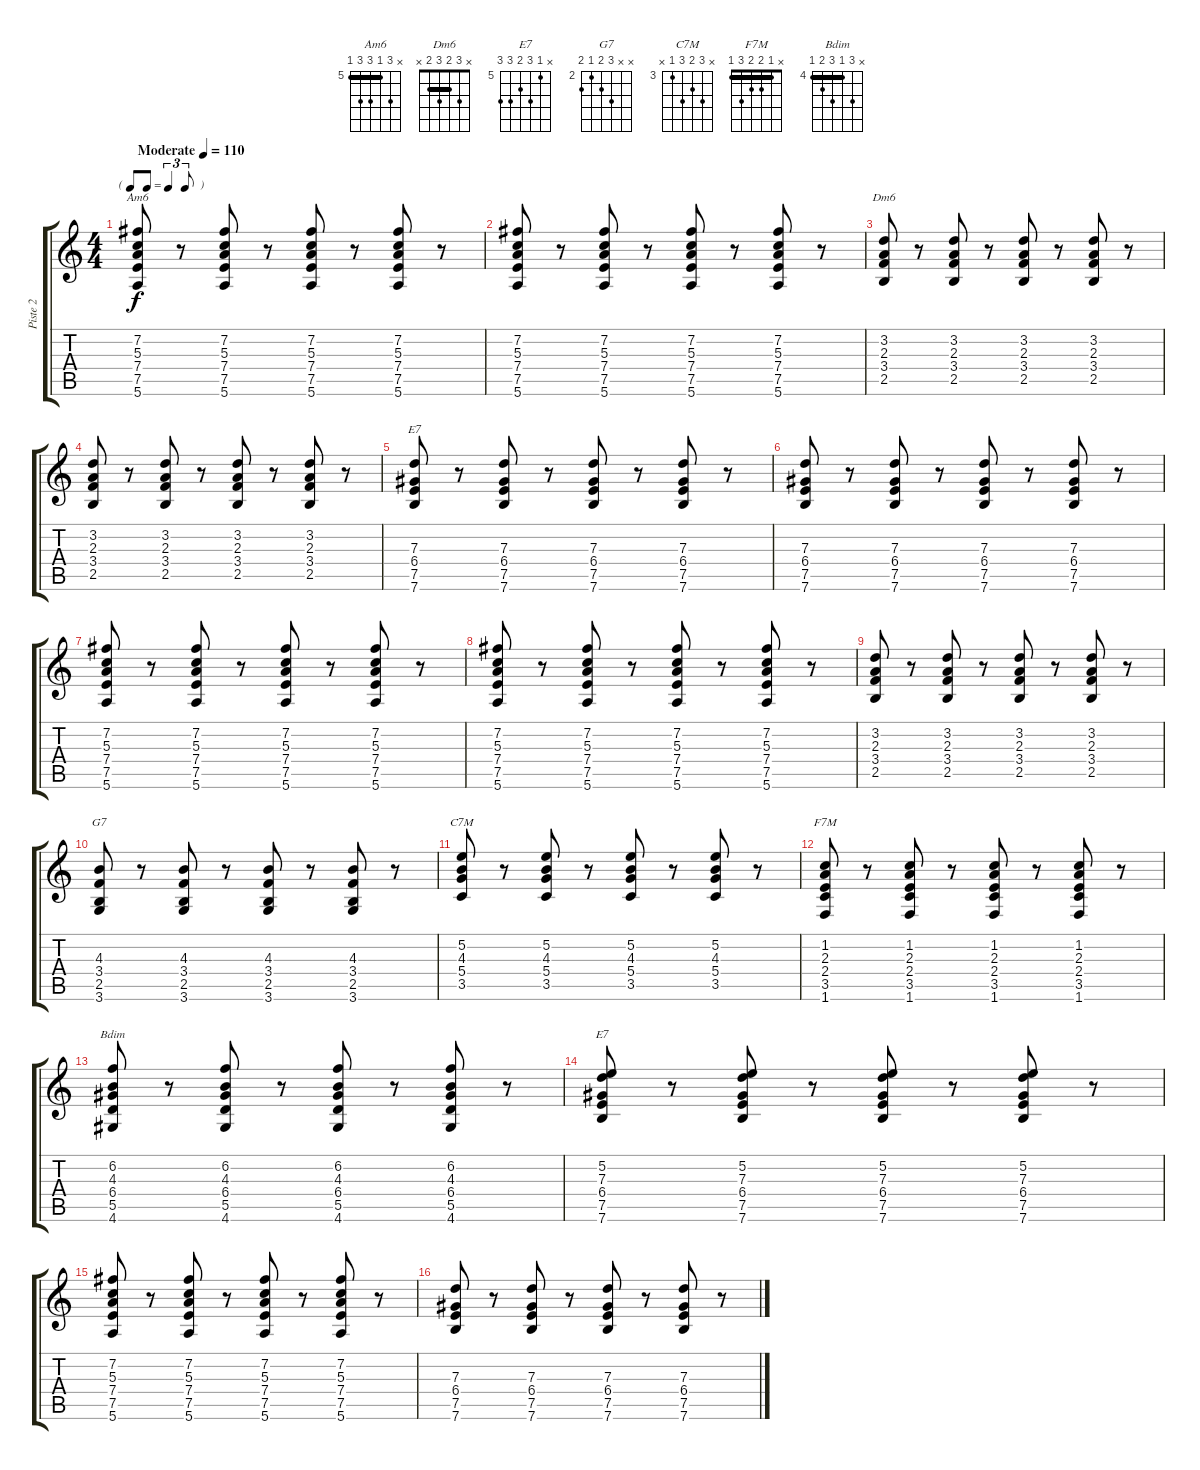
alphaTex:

\track ("Piste 2" "Piste 2") {instrument acousticguitarsteel}
\staff {score tabs}
\tuning (E4 B3 G3 D3 A2 E2) {hide}
\chord ("Am6" x 7 5 7 7 5) {firstfret 5 barre 5}
\chord ("Dm6" x 3 2 3 2 x) {barre 2}
\chord ("E7" x x 7 6 7 7) {firstfret 6}
\chord ("G7" x x 4 3 2 3) {firstfret 2}
\chord ("C7M" x 5 4 5 3 x) {firstfret 3}
\chord ("F7M" x 1 2 2 3 1) {barre 1}
\chord ("Bdim" x 6 4 6 5 4) {firstfret 4 barre 4}
\chord ("E7" x 5 7 6 7 7) {firstfret 5}
\ts (4 4)
\tf triplet8th
\tempo (110 "Moderate")
\clef g2
\ks c
(7.2 5.3 7.4 7.5 5.6).8{ch "Am6" dy f instrument acousticguitarsteel} r.8 (7.2 5.3 7.4 7.5 5.6).8 r.8 (7.2 5.3 7.4 7.5 5.6).8 r.8 (7.2 5.3 7.4 7.5 5.6).8 r.8 |
(7.2 5.3 7.4 7.5 5.6).8 r.8 (7.2 5.3 7.4 7.5 5.6).8 r.8 (7.2 5.3 7.4 7.5 5.6).8 r.8 (7.2 5.3 7.4 7.5 5.6).8 r.8 |
(3.2 2.3 3.4 2.5).8{ch "Dm6"} r.8 (3.2 2.3 3.4 2.5).8 r.8 (3.2 2.3 3.4 2.5).8 r.8 (3.2 2.3 3.4 2.5).8 r.8 |
(3.2 2.3 3.4 2.5).8 r.8 (3.2 2.3 3.4 2.5).8 r.8 (3.2 2.3 3.4 2.5).8 r.8 (3.2 2.3 3.4 2.5).8 r.8 |
(7.3 6.4 7.5 7.6).8{ch "E7"} r.8 (7.3 6.4 7.5 7.6).8 r.8 (7.3 6.4 7.5 7.6).8 r.8 (7.3 6.4 7.5 7.6).8 r.8 |
(7.3 6.4 7.5 7.6).8 r.8 (7.3 6.4 7.5 7.6).8 r.8 (7.3 6.4 7.5 7.6).8 r.8 (7.3 6.4 7.5 7.6).8 r.8 |
(7.2 5.3 7.4 7.5 5.6).8 r.8 (7.2 5.3 7.4 7.5 5.6).8 r.8 (7.2 5.3 7.4 7.5 5.6).8 r.8 (7.2 5.3 7.4 7.5 5.6).8 r.8 |
(7.2 5.3 7.4 7.5 5.6).8 r.8 (7.2 5.3 7.4 7.5 5.6).8 r.8 (7.2 5.3 7.4 7.5 5.6).8 r.8 (7.2 5.3 7.4 7.5 5.6).8 r.8 |
(3.2 2.3 3.4 2.5).8 r.8 (3.2 2.3 3.4 2.5).8 r.8 (3.2 2.3 3.4 2.5).8 r.8 (3.2 2.3 3.4 2.5).8 r.8 |
(4.3 3.4 2.5 3.6).8{ch "G7"} r.8 (4.3 3.4 2.5 3.6).8 r.8 (4.3 3.4 2.5 3.6).8 r.8 (4.3 3.4 2.5 3.6).8 r.8 |
(5.2 4.3 5.4 3.5).8{ch "C7M"} r.8 (5.2 4.3 5.4 3.5).8 r.8 (5.2 4.3 5.4 3.5).8 r.8 (5.2 4.3 5.4 3.5).8 r.8 |
(1.2 2.3 2.4 3.5 1.6).8{ch "F7M"} r.8 (1.2 2.3 2.4 3.5 1.6).8 r.8 (1.2 2.3 2.4 3.5 1.6).8 r.8 (1.2 2.3 2.4 3.5 1.6).8 r.8 |
(6.2 4.3 6.4 5.5 4.6).8{ch "Bdim"} r.8 (6.2 4.3 6.4 5.5 4.6).8 r.8 (6.2 4.3 6.4 5.5 4.6).8 r.8 (6.2 4.3 6.4 5.5 4.6).8 r.8 |
(5.2 7.3 6.4 7.5 7.6).8{ch "E7"} r.8 (5.2 7.3 6.4 7.5 7.6).8 r.8 (5.2 7.3 6.4 7.5 7.6).8 r.8 (5.2 7.3 6.4 7.5 7.6).8 r.8 |
(7.2 5.3 7.4 7.5 5.6).8 r.8 (7.2 5.3 7.4 7.5 5.6).8 r.8 (7.2 5.3 7.4 7.5 5.6).8 r.8 (7.2 5.3 7.4 7.5 5.6).8 r.8 |
(7.3 6.4 7.5 7.6).8 r.8 (7.3 6.4 7.5 7.6).8 r.8 (7.3 6.4 7.5 7.6).8 r.8 (7.3 6.4 7.5 7.6).8 r.8
